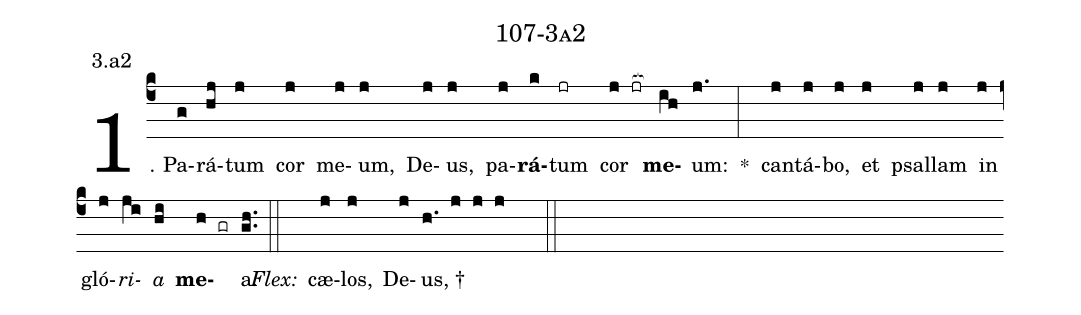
name: 107-3a2;
annotation: 3.a2;
%%
(c4)1. Pa(g)rá(hj)tum(j) cor(j) me(j)um,(j) De(j)us,(j) pa(j)<b>rá</b>(k)tum(jr) cor(j jr[ocb:1{]) <b>me</b>(ih[ocb:0}])um:(j.) *(:) can(j)tá(j)bo,(j) et(j) psal(j)lam(j) in(j) gló(j)<i>ri</i>(ji)<i>a</i>(hi) <b>me</b>(h gr)a.(gh..) (::)
<i>Flex:</i>()  cæ(j)los,(j) De(j)us, †(h. j j j  ::)
